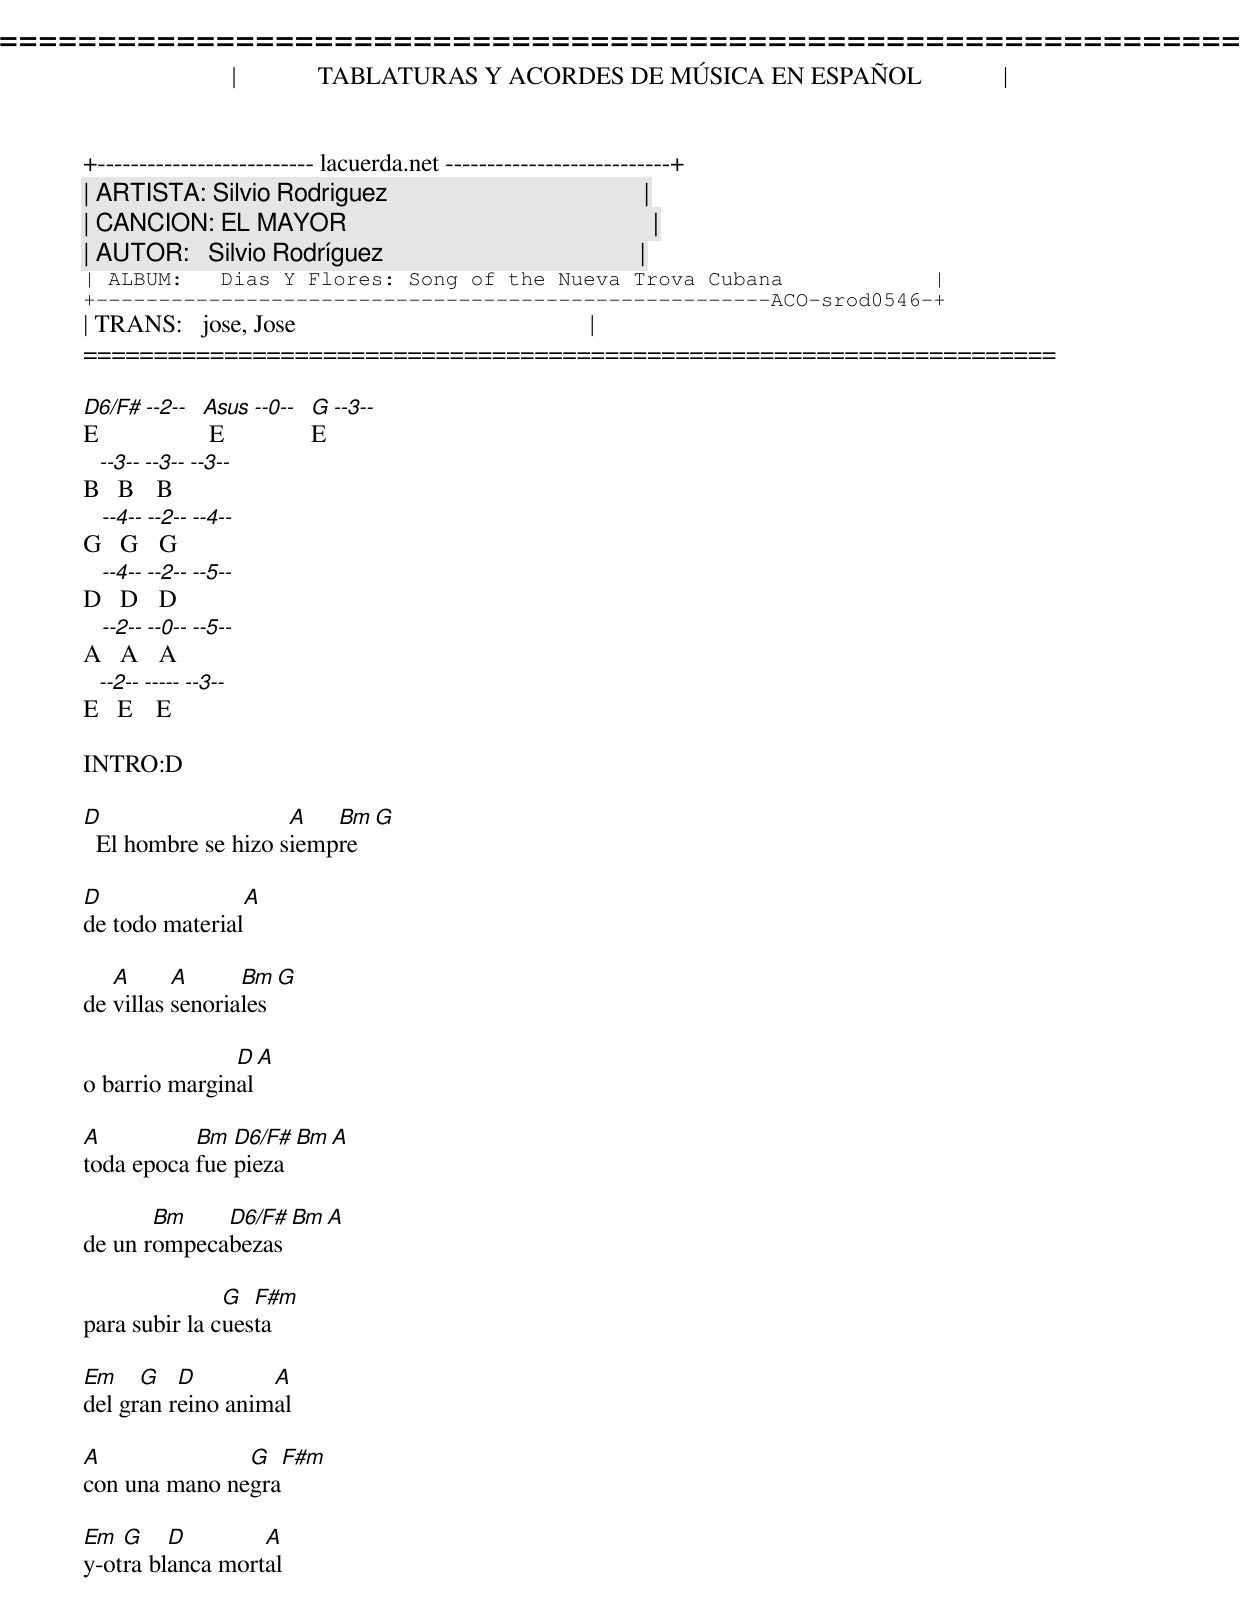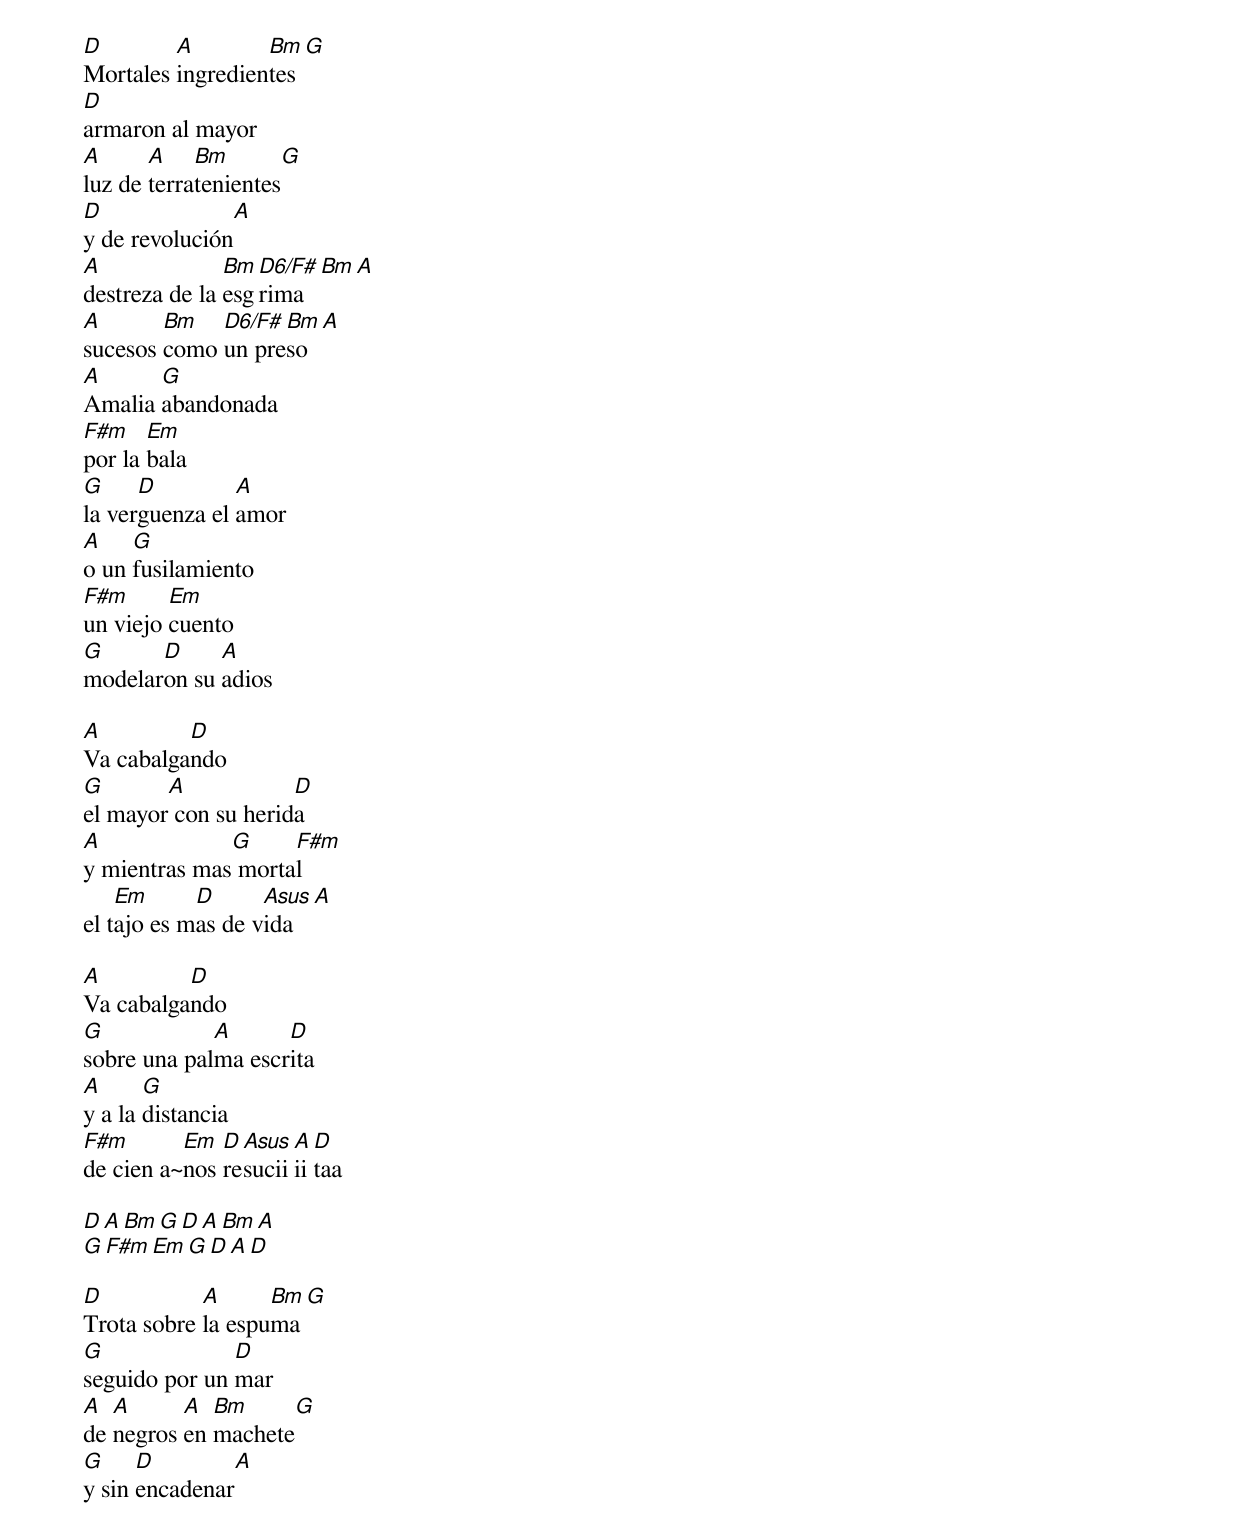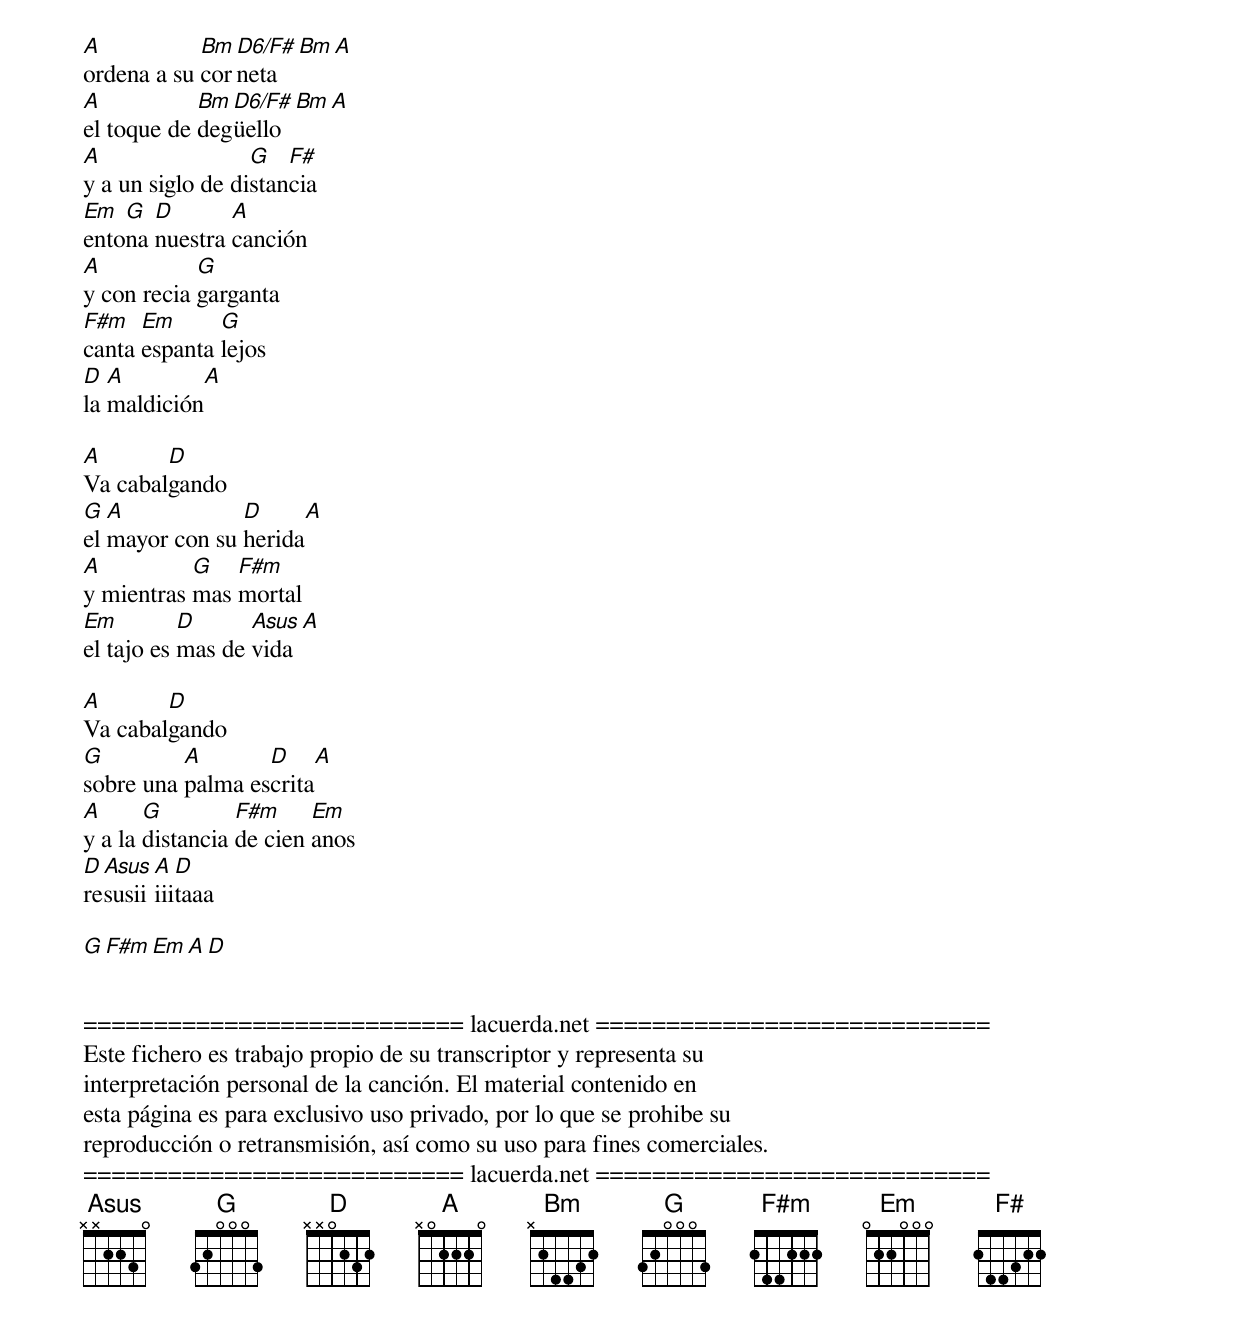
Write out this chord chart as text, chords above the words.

=====================================================================
|             TABLATURAS Y ACORDES DE MÚSICA EN ESPAÑOL             |
+-------------------------- lacuerda.net ---------------------------+
| ARTISTA: Silvio Rodriguez                                         |
| CANCION: EL MAYOR                                                 |
| AUTOR:   Silvio Rodríguez                                         |
| ALBUM:   Dias Y Flores: Song of the Nueva Trova Cubana            |
+------------------------------------------------------ACO-srod0546-+
| TRANS:   jose, Jose                                               |
=====================================================================

D6/F#     Asus       Gmaj
E[--2--]   E[--0--]  E[--3--]
B[--3--]   B[--3--]  B[--3--]
G[--4--]   G[--2--]  G[--4--]
D[--4--]   D[--2--]  D[--5--]
A[--2--]   A[--0--]  A[--5--]
E[--2--]   E[-----]  E[--3--]

INTRO:D

D                    A   Bm  Gmaj
  El hombre se hizo siempre

D                A
de todo material

   A      A      Bm   Gmaj
de villas senoriales

               D  A
o barrio marginal

A          Bm  D6/F# Bm A
toda epoca fue pieza

       Bm    D6/F# Bm A
de un rompecabezas

               G  F#m
para subir la cuesta

Em    G   D        A
del gran reino animal

A              G  F#m
con una mano negra

Em  G    D        A
y-otra blanca mortal

D        A        Bm  Gmaj
Mortales ingredientes
D
armaron al mayor
A      A    Bm        Gmaj
luz de terratenientes
D               A
y de revolución
A              Bm D6/F# Bm A
destreza de la esgrima
A       Bm   D6/F# Bm A
sucesos como un preso
A      G
Amalia abandonada
F#m    Em
por la bala
G     D         A
la verguenza el amor
A    G
o un fusilamiento
F#m      Em
un viejo cuento
G      D     A
modelaron su adios

A         D
Va cabalgando
G       A            D
el mayor con su herida
A             G     F#m
y mientras mas mortal
    Em      D      Asus A
el tajo es mas de vida

A         D
Va cabalgando
G            A      D
sobre una palma escrita
A      G
y a la distancia
F#m       Em  D Asus A D
de cien a~nos resuciiiitaa

 D A Bm Gmaj D A Bm A
 G F#m Em G D A D

D           A      Bm Gmaj
Trota sobre la espuma
G              D
seguido por un mar
A  A      A  Bm     Gmaj
de negros en machete
G     D         A
y sin encadenar
A           Bm D6/F# Bm A
ordena a su corneta
A           Bm D6/F# Bm A
el toque de degüello
A                 G   F#
y a un siglo de distancia
Em  G  D       A
entona nuestra canción
A           G
y con recia garganta
F#m   Em      G
canta espanta lejos
D  A         A
la maldición

A       D
Va cabalgando
G  A            D      A
el mayor con su herida
A          G   F#m
y mientras mas mortal
Em         D      Asus A
el tajo es mas de vida

A       D
Va cabalgando
G         A       D     A
sobre una palma escrita
A      G         F#m     Em
y a la distancia de cien anos
D Asus A  D
resusiiiiitaaa

G F#m Em A D


=========================== lacuerda.net ============================
Este fichero es trabajo propio de su transcriptor y representa su
interpretación personal de la canción. El material contenido en
esta página es para exclusivo uso privado, por lo que se prohibe su
reproducción o retransmisión, así como su uso para fines comerciales.
=========================== lacuerda.net ============================
